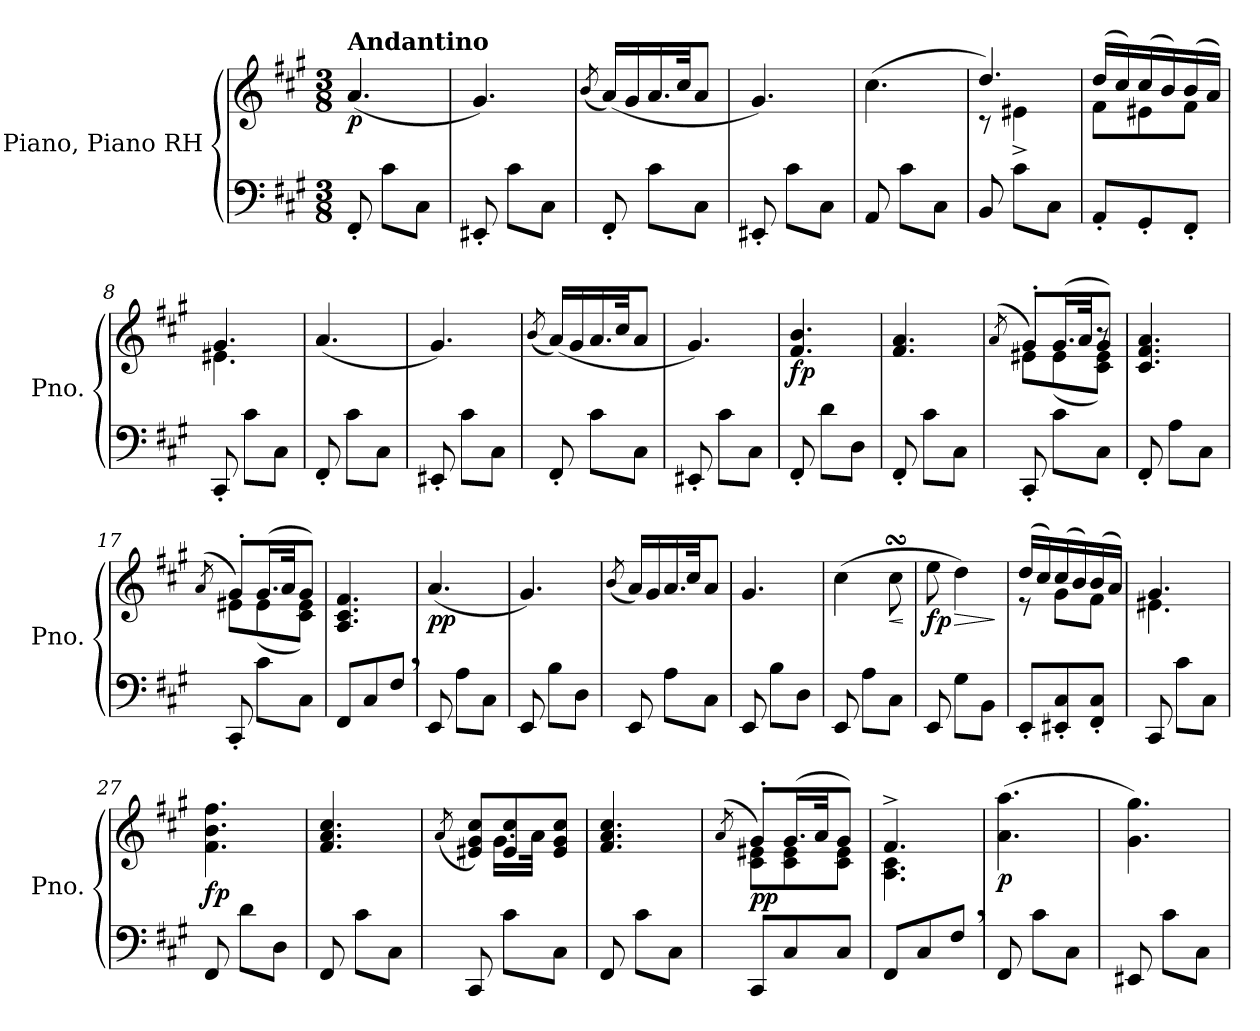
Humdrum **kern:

**kern	**kern	**dynam
*part1	*part1	*part1
*staff2	*staff1	*staff1/2
*I"Piano, Piano RH	*	*
*I'Pno.	*	*
*clefF4	*clefG2	*
*k[f#c#g#]	*k[f#c#g#]	*
*M3/8	*M3/8	*
*MM40	*MM40	*
=1	=1	=1
!	!LO:TX:a:B:t=Andantino	!
!	!	!LO:DY:b
8FF#'/	(<4.a/	p
8c#\L	.	.
8C#\J	.	.
=2	=2	=2
8EE#X'/	4.g#/)	.
8c#\L	.	.
8C#\J	.	.
=3	=3	=3
.	(<8qb/	.
8FF#'/	(<16a/LL)	.
.	16g#/	.
8c#\L	16.a/	.
.	32cc#/JK	.
8C#\J	8a/J	.
=4	=4	=4
8EE#X'/	4.g#/)	.
8c#\L	.	.
8C#\J	.	.
=5	=5	=5
8AA/	(>4.cc#\	.
8c#\L	.	.
8C#\J	.	.
=6	=6	=6
*	*^	*
8BB/	4.dd/)	8r	.
8c#\L	.	4e#X^\	.
8C#\J	.	.	.
=7	=7	=7	=7
8AA'/L	(>16dd/LL	8f#\L	.
.	16cc#/)	.	.
8GG#'/	(>16cc#/	8e#X\	.
.	16b/)	.	.
8FF#'/J	(>16b/	8f#\J	.
.	16a/JJ)	.	.
=8	=8	=8	=8
8CC#'/	4.g#/	4.e#X\	.
8c#\L	.	.	.
8C#\J	.	.	.
*	*v	*v	*
!!LO:LB:g=z
=9	=9	=9
8FF#'/	(<4.a/	.
8c#\L	.	.
8C#\J	.	.
=10	=10	=10
8EE#X'/	4.g#/)	.
8c#\L	.	.
8C#\J	.	.
=11	=11	=11
.	(<8qb/	.
8FF#'/	(<16a/LL)	.
.	16g#/	.
8c#\L	16.a/	.
.	32cc#/JK	.
8C#\J	8a/J	.
=12	=12	=12
8EE#X'/	4.g#/)	.
8c#\L	.	.
8C#\J	.	.
=13	=13	=13
!	!	!LO:DY:b
8FF#'/	4.f#/ 4.b/	fp
8d\L	.	.
8D\J	.	.
=14	=14	=14
8FF#'/	4.f#/ 4.a/	.
8c#\L	.	.
8C#\J	.	.
=15	=15	=15
.	(<8qa/	.
*	*^	*
*	*	*^	*
8CC#'/	8g#'/L)	8e#X\L	4ryy	.
8c#\L	(>16.g#/L	(<8e#\	.	.
.	32a/JK	.	.	.
8C#\J	8g#/J)	8c#\ 8e#\J)	8r	.
*	*v	*v	*v	*
=16	=16	=16
8FF#'/	4.c#/ 4.f#/ 4.a/	.
8A\L	.	.
8C#\J	.	.
=17	=17	=17
.	(<8qa/	.
*	*^	*
8CC#'/	8g#'/L)	8e#X\L	.
8c#\L	(>16.g#/L	(<8e#\	.
.	32a/JK	.	.
8C#\J	8g#/J)	8c#\ 8e#\J)	.
*	*v	*v	*
!!LO:LB:g=z
=18	=18	=18
8FF#/L	4.A/ 4.c#/ 4.f#/	.
8C#/	.	.
8F#,/J	.	.
=19	=19	=19
!	!	!LO:DY:b
8EE/	(<4.a/	pp
8A\L	.	.
8C#\J	.	.
=20	=20	=20
8EE/	4.g#/)	.
8B\L	.	.
8D\J	.	.
=21	=21	=21
.	(<8qb/	.
8EE/	16a/LL)	.
.	16g#/	.
8A\L	16.a/	.
.	32cc#/JK	.
8C#\J	8a/J	.
=22	=22	=22
8EE/	4.g#/	.
8B\L	.	.
8D\J	.	.
=23	=23	=23
8EE/	(>4cc#\	.
8A\L	.	.
!	!	!LO:HP:b
8C#\J	8cc#sSsS\	<
.	.	[
=24	=24	=24
!	!	!LO:DY:b
8EE/	8ee\	fp
!	!	!LO:HP:b
8G#\L	4dd\)	>
8BB\J	.	.
.	.	]
=25	=25	=25
*	*^	*
8EE'/L	(>16dd/LL	8r	.
.	16cc#/)	.	.
8EE#X/' 8C#/'	(>16cc#/	8g#\L	.
.	16b/)	.	.
8FF#/' 8C#/'J	(>16b/	8f#\J	.
.	16a/JJ)	.	.
=26	=26	=26	=26
8CC#/	4.g#/	4.e#X\	.
8c#\L	.	.	.
8C#\J	.	.	.
*	*v	*v	*
!!LO:LB:g=z
=27	=27	=27
!	!	!LO:DY:b
8FF#/	4.f#\ 4.b\ 4.ff#\	fp
8d\L	.	.
8D\J	.	.
=28	=28	=28
8FF#/	4.f#/ 4.a/ 4.cc#/	.
8c#\L	.	.
8C#\J	.	.
=29	=29	=29
.	(<8qa/	.
*	*^	*
8CC#/	8e#X/ 8g#/ 8cc#/L)	8ryy	.
8c#\L	8e#/ 8cc#/	16.g#\LL	.
.	.	32a\JJk	.
8C#\J	8e#/ 8g#/ 8cc#/J	8ryy	.
*	*v	*v	*
=30	=30	=30
8FF#/	4.f#/ 4.a/ 4.cc#/	.
8c#\L	.	.
8C#\J	.	.
=31	=31	=31
.	(<8qa/	.
*	*^	*
!	!	!	!LO:DY:b
8CC#/L	8g#'/L)	8c#\ 8e#X\L	pp
8C#/	(>16.g#/L	8c#\ 8e#\	.
.	32a/JK	.	.
8C#/J	8g#/J)	8c#\ 8e#\J	.
=32	=32	=32	=32
8FF#/L	4.f#^/	4.A\ 4.c#\	.
8C#/	.	.	.
8F#,/J	.	.	.
*	*v	*v	*
=33	=33	=33
!	!	!LO:DY:b
8FF#/	(>4.a\ 4.aa\	p
8c#\L	.	.
8C#\J	.	.
=34	=34	=34
8EE#X/	4.g#\ 4.gg#\)	.
8c#\L	.	.
8C#\J	.	.
=	=	=
*-	*-	*-
